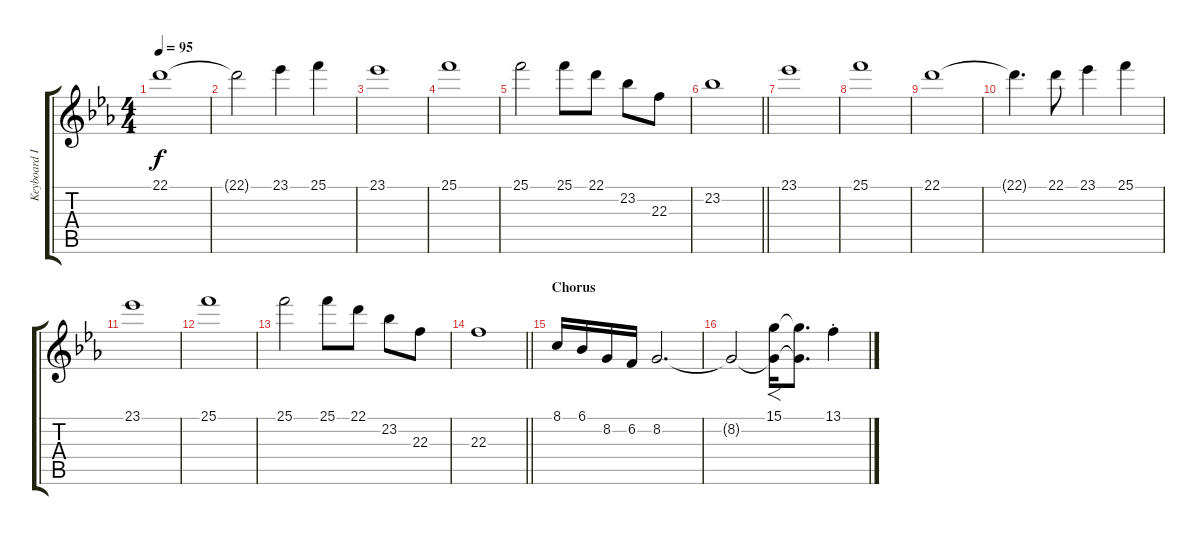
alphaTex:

\track ("Keyboard I" "Keyboard I") {instrument stringensemble1}
\staff {score tabs}
\tuning (E4 B3 G3 D3 A2 E2) {hide}
\ts (4 4)
\tempo 95
\clef g2
\ks eb
22.1.1{dy f} |
22.1{t}.2 23.1.4 25.1.4 |
23.1.1 |
25.1.1 |
25.1.2 25.1.8 22.1.8 23.2.8 22.3.8 |
\barLineRight lightlight
23.2.1 |
\section ("" "")
23.1.1 |
25.1.1 |
22.1.1 |
22.1{t}.4{d} 22.1.8 23.1.4 25.1.4 |
23.1.1 |
25.1.1 |
25.1.2 25.1.8 22.1.8 23.2.8 22.3.8 |
\barLineRight lightlight
22.3.1 |
\section ("" "Chorus")
8.1.16 6.1.16 8.2.16 6.2.16 8.2.2{d} |
8.2{t}.2 (15.1 8.2{t}).16{f} (15.1{t} 8.2{t}).8{d} 13.1{st}.4
